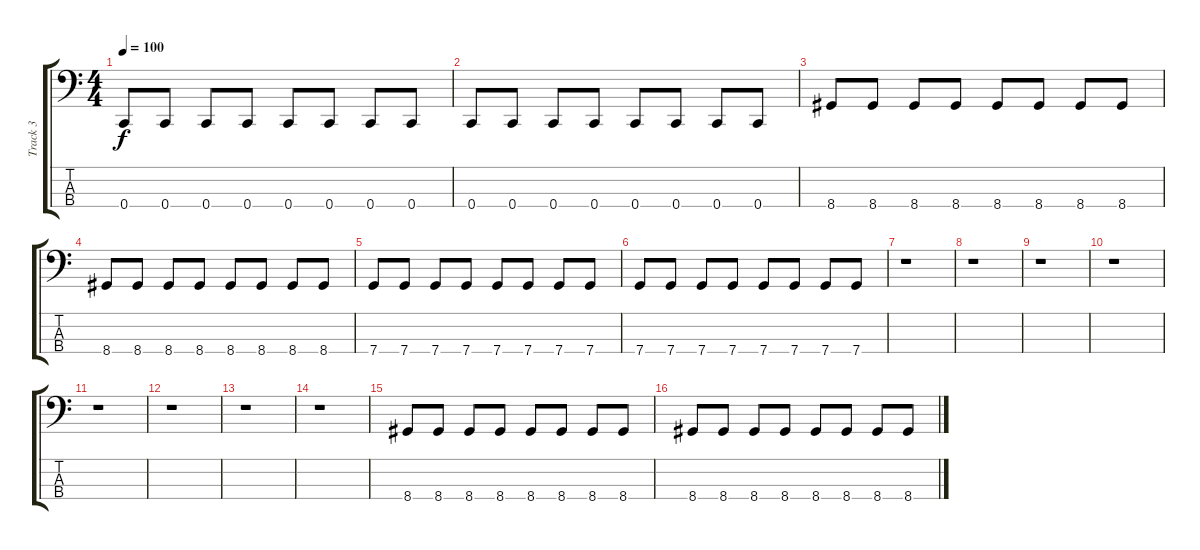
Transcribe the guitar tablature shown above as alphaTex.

\track ("Track 3" "Track 3") {instrument electricbassfinger}
\staff {score tabs}
\tuning (F2 C2 G1 C1) {hide}
\ts (4 4)
\tempo 100
\clef f4
\ks c
0.4.8{dy f} 0.4.8 0.4.8 0.4.8 0.4.8 0.4.8 0.4.8 0.4.8 |
0.4.8 0.4.8 0.4.8 0.4.8 0.4.8 0.4.8 0.4.8 0.4.8 |
8.4.8 8.4.8 8.4.8 8.4.8 8.4.8 8.4.8 8.4.8 8.4.8 |
8.4.8 8.4.8 8.4.8 8.4.8 8.4.8 8.4.8 8.4.8 8.4.8 |
7.4.8 7.4.8 7.4.8 7.4.8 7.4.8 7.4.8 7.4.8 7.4.8 |
7.4.8 7.4.8 7.4.8 7.4.8 7.4.8 7.4.8 7.4.8 7.4.8 |
r.1 |
r.1 |
r.1 |
r.1 |
r.1 |
r.1 |
r.1 |
r.1 |
8.4.8 8.4.8 8.4.8 8.4.8 8.4.8 8.4.8 8.4.8 8.4.8 |
8.4.8 8.4.8 8.4.8 8.4.8 8.4.8 8.4.8 8.4.8 8.4.8
